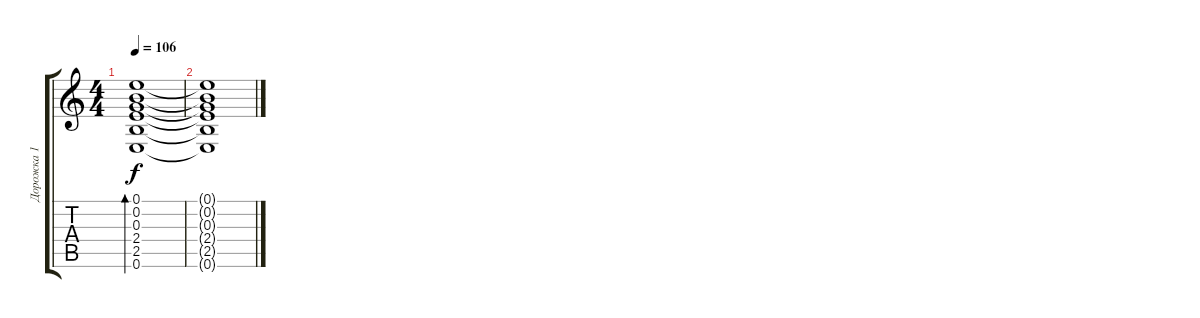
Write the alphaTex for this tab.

\track ("Дорожка 1" "Дорожка 1") {instrument acousticguitarsteel}
\staff {score tabs}
\tuning (E4 B3 G3 D3 A2 E2) {hide}
\ts (4 4)
\tempo 106
\clef g2
\ks c
(0.1 0.2 0.3 2.4 2.5 0.6).1{bd 480 dy f} |
(0.1{t} 0.2{t} 0.3{t} 2.4{t} 2.5{t} 0.6{t}).1
